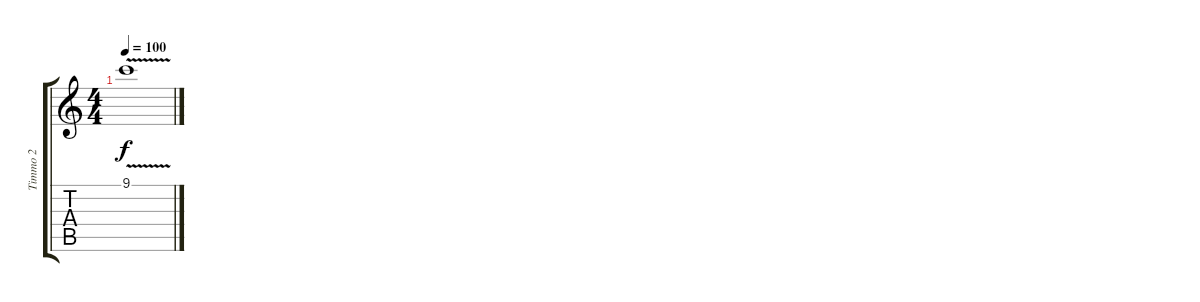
\track ("Timmo 2" "Timmo 2") {instrument distortionguitar}
\staff {score tabs}
\tuning (Eb4 Bb3 Gb3 Db3 Ab2 Eb2) {hide}
\ts (4 4)
\tempo 100
\clef g2
\ks c
9.1{v}.1{dy f}
